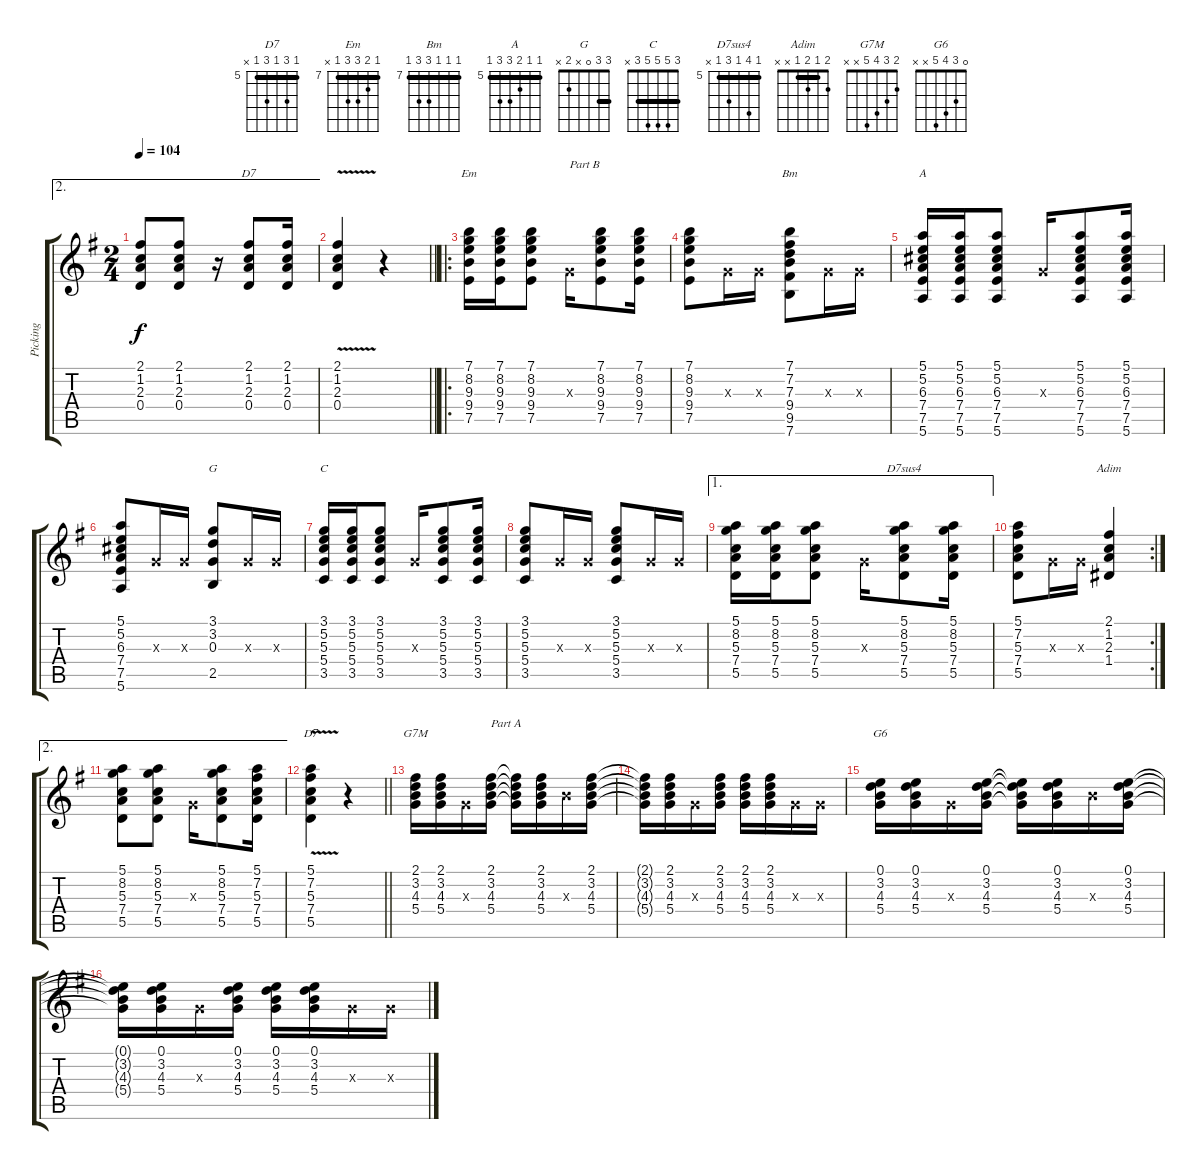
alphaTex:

\track ("Picking" "Picking") {instrument acousticguitarnylon}
\staff {score tabs}
\tuning (E4 B3 G3 D3 A2 E2) {hide}
\chord ("D7" 2 1 2 0 x x)
\chord ("Em" 7 8 9 9 7 x) {firstfret 7 barre 7}
\chord ("Bm" 7 7 7 9 9 7) {firstfret 7 barre 7}
\chord ("A" 5 5 6 7 7 5) {firstfret 5 barre 5}
\chord ("G" 3 3 0 x 2 x) {barre 3}
\chord ("C" 3 5 5 5 3 x) {barre 3}
\chord ("D7sus4" 5 8 5 7 5 x) {firstfret 5 barre 5}
\chord ("Adim" 2 1 2 1 x x) {barre 1}
\chord ("D7" 5 7 5 7 5 x) {firstfret 5 barre 5}
\chord ("G7M" 2 3 4 5 x x)
\chord ("G6" 0 3 4 5 x x)
\ae 2
\ts (2 4)
\tempo 104
\clef g2
\ks g
(2.1 1.2 2.3 0.4).8{dy f} (2.1 1.2 2.3 0.4).8 r.16 (2.1 1.2 2.3 0.4).8{ch "D7"} (2.1 1.2 2.3 0.4).16 |
\barLineRight lightlight
(2.1{v} 1.2 2.3 0.4).4 r.4 |
\ro
(7.1 8.2 9.3 9.4 7.5).16{ch "Em"} (7.1 8.2 9.3 9.4 7.5).16 (7.1 8.2 9.3 9.4 7.5).8 0.3{x}.16{txt "Part B"} (7.1 8.2 9.3 9.4 7.5).8 (7.1 8.2 9.3 9.4 7.5).16 |
(7.1 8.2 9.3 9.4 7.5).8 0.3{x}.16 0.3{x}.16 (7.1 7.2 7.3 9.4 9.5 7.6).8{ch "Bm"} 0.3{x}.16 0.3{x}.16 |
(5.1 5.2 6.3 7.4 7.5 5.6).16{ch "A"} (5.1 5.2 6.3 7.4 7.5 5.6).16 (5.1 5.2 6.3 7.4 7.5 5.6).8 0.3{x}.16 (5.1 5.2 6.3 7.4 7.5 5.6).8 (5.1 5.2 6.3 7.4 7.5 5.6).16 |
(5.1 5.2 6.3 7.4 7.5 5.6).8 0.3{x}.16 0.3{x}.16 (3.1 3.2 0.3 2.5).8{ch "G"} 0.3{x}.16 0.3{x}.16 |
(3.1 5.2 5.3 5.4 3.5).16{ch "C"} (3.1 5.2 5.3 5.4 3.5).16 (3.1 5.2 5.3 5.4 3.5).8 0.3{x}.16 (3.1 5.2 5.3 5.4 3.5).8 (3.1 5.2 5.3 5.4 3.5).16 |
(3.1 5.2 5.3 5.4 3.5).8 0.3{x}.16 0.3{x}.16 (3.1 5.2 5.3 5.4 3.5).8 0.3{x}.16 0.3{x}.16 |
\ae 1
(5.1 8.2 5.3 7.4 5.5).16 (5.1 8.2 5.3 7.4 5.5).16 (5.1 8.2 5.3 7.4 5.5).8 0.3{x}.16 (5.1 8.2 5.3 7.4 5.5).8{ch "D7sus4"} (5.1 8.2 5.3 7.4 5.5).16 |
\rc 2
(5.1 7.2 5.3 7.4 5.5).8 0.3{x}.16 0.3{x}.16 (2.1 1.2 2.3 1.4).4{ch "Adim"} |
\ae 2
(5.1 8.2 5.3 7.4 5.5).8 (5.1 8.2 5.3 7.4 5.5).8 0.3{x}.16 (5.1 8.2 5.3 7.4 5.5).8 (5.1 7.2 5.3 7.4 5.5).16 |
\barLineRight lightlight
(5.1{v} 7.2 5.3 7.4 5.5).4{ch "D7"} r.4 |
(2.1 3.2 4.3 5.4).16{ch "G7M"} (2.1 3.2 4.3 5.4).16 0.3{x}.16 (2.1 3.2 4.3 5.4).16{txt "Part A"} (2.1{t} 3.2{t} 4.3{t} 5.4{t}).16 (2.1 3.2 4.3 5.4).16 4.3{x}.16 (2.1 3.2 4.3 5.4).16 |
(2.1{t} 3.2{t} 4.3{t} 5.4{t}).16 (2.1 3.2 4.3 5.4).16 0.3{x}.16 (2.1 3.2 4.3 5.4).16 (2.1 3.2 4.3 5.4).16 (2.1 3.2 4.3 5.4).16 0.3{x}.16 0.3{x}.16 |
(0.1 3.2 4.3 5.4).16{ch "G6"} (0.1 3.2 4.3 5.4).16 0.3{x}.16 (0.1 3.2 4.3 5.4).16 (0.1{t} 3.2{t} 4.3{t} 5.4{t}).16 (0.1 3.2 4.3 5.4).16 4.3{x}.16 (0.1 3.2 4.3 5.4).16 |
(0.1{t} 3.2{t} 4.3{t} 5.4{t}).16 (0.1 3.2 4.3 5.4).16 0.3{x}.16 (0.1 3.2 4.3 5.4).16 (0.1 3.2 4.3 5.4).16 (0.1 3.2 4.3 5.4).16 0.3{x}.16 0.3{x}.16
